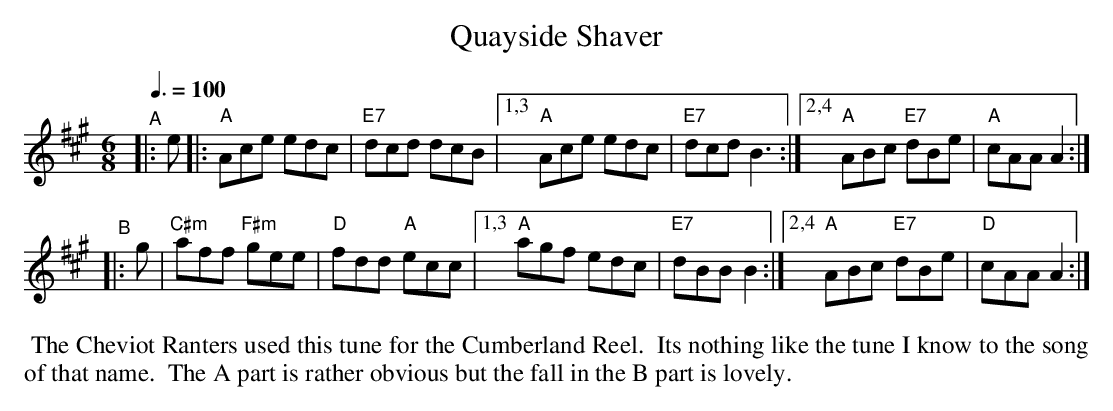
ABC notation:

X:1
T:Quayside Shaver
L:1/8
M:6/8
Q:3/8=100
K:A
"^A"|: e |:\
"A"Ace edc | "E7"dcd dcB |[1,3 "A"Ace     edc |"E7"dcd B3 \
                        :|[2,4 "A"ABc "E7"dBe | "A"cAA A2 :|
"^B"|: g |\
"C#m"aff "F#m"gee | "D"fdd "A"ecc |[1,3 "A"agf     edc |"E7"dBB B2 \
                                 :|[2,4 "A"ABc "E7"dBe | "D"cAA A2 :|
